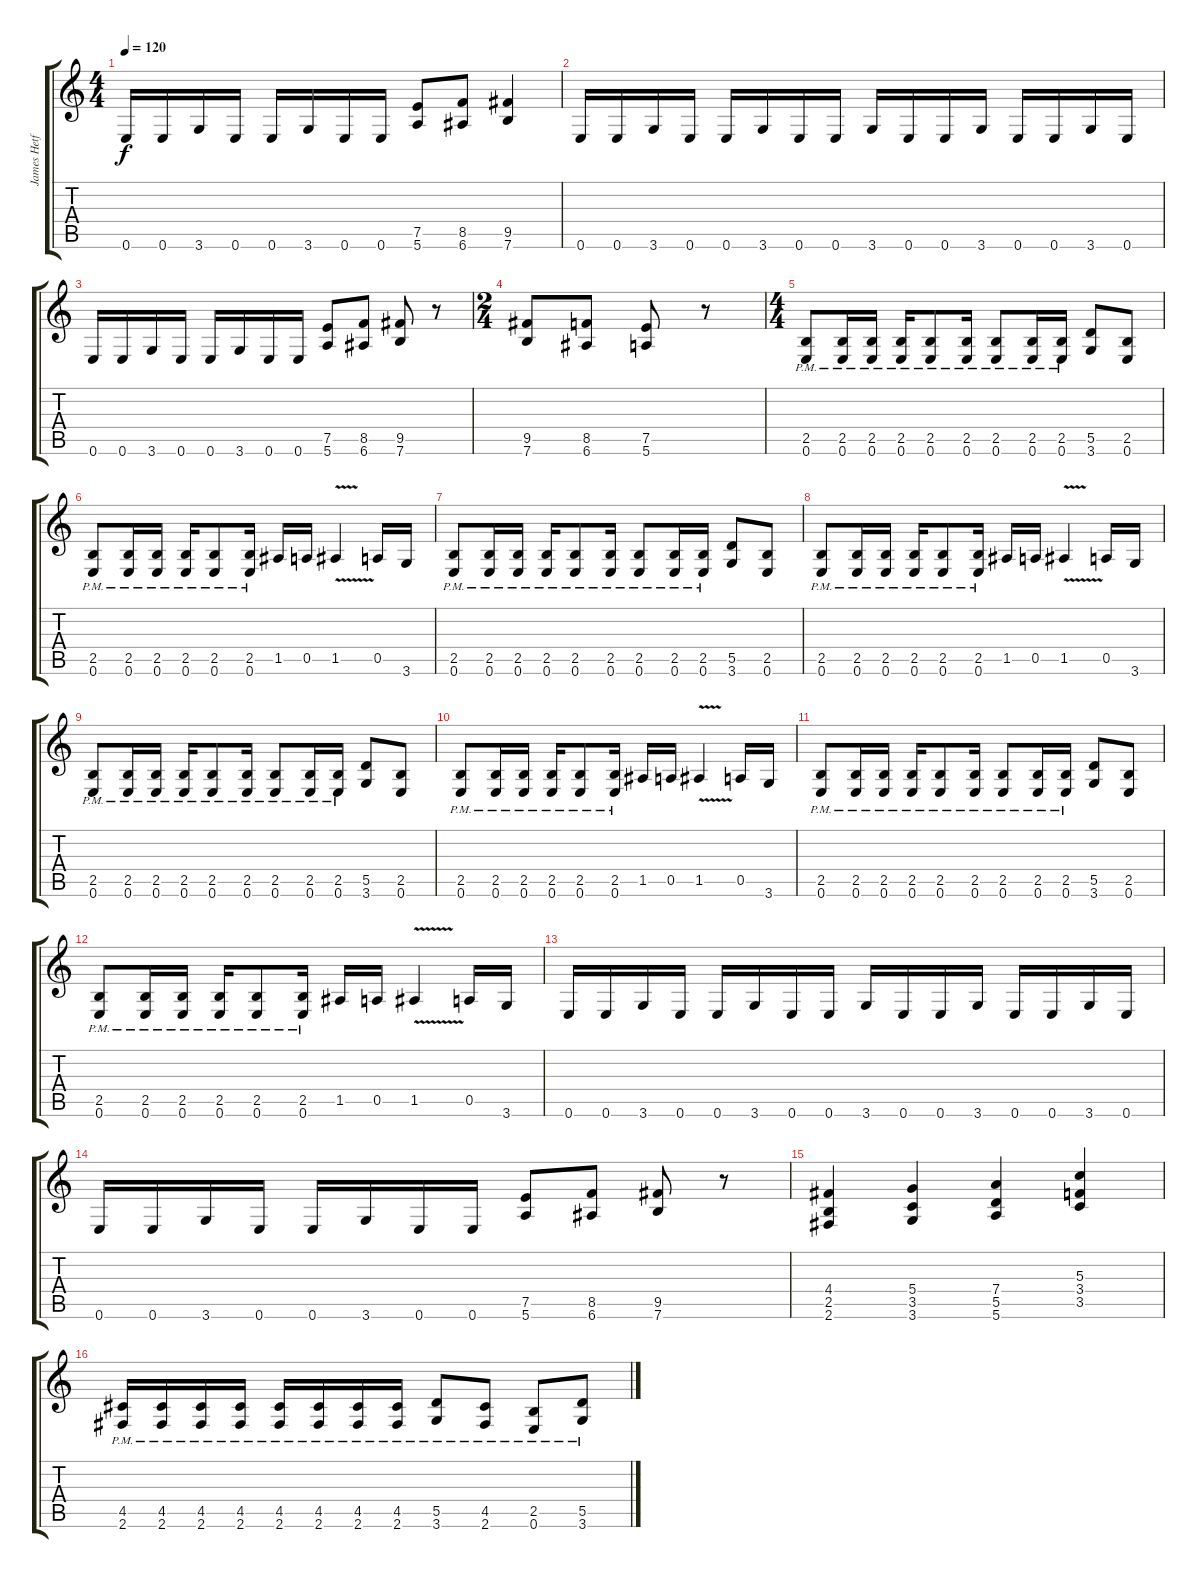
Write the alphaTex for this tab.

\track ("James Hetfield" "James Hetf") {instrument distortionguitar}
\staff {score tabs}
\tuning (E4 B3 G3 D3 A2 E2) {hide}
\ts (4 4)
\tempo 120
\clef g2
\ks c
0.6.16{dy f} 0.6.16 3.6.16 0.6.16 0.6.16 3.6.16 0.6.16 0.6.16 (7.5 5.6).8 (8.5 6.6).8 (9.5 7.6).4 |
0.6.16 0.6.16 3.6.16 0.6.16 0.6.16 3.6.16 0.6.16 0.6.16 3.6.16 0.6.16 0.6.16 3.6.16 0.6.16 0.6.16 3.6.16 0.6.16 |
0.6.16 0.6.16 3.6.16 0.6.16 0.6.16 3.6.16 0.6.16 0.6.16 (7.5 5.6).8 (8.5 6.6).8 (9.5 7.6).8 r.8 |
\ts (2 4)
(9.5 7.6).8 (8.5 6.6).8 (7.5 5.6).8 r.8 |
\ts (4 4)
(2.5{pm} 0.6{pm}).8 (2.5{pm} 0.6{pm}).16 (2.5{pm} 0.6{pm}).16 (2.5{pm} 0.6{pm}).16 (2.5{pm} 0.6{pm}).8 (2.5{pm} 0.6{pm}).16 (2.5{pm} 0.6{pm}).8 (2.5{pm} 0.6{pm}).16 (2.5{pm} 0.6{pm}).16 (5.5 3.6).8 (2.5 0.6).8 |
(2.5{pm} 0.6{pm}).8 (2.5{pm} 0.6{pm}).16 (2.5{pm} 0.6{pm}).16 (2.5{pm} 0.6{pm}).16 (2.5{pm} 0.6{pm}).8 (2.5{pm} 0.6{pm}).16 1.5.16 0.5.16 1.5{v}.4 0.5.16 3.6.16 |
(2.5{pm} 0.6{pm}).8 (2.5{pm} 0.6{pm}).16 (2.5{pm} 0.6{pm}).16 (2.5{pm} 0.6{pm}).16 (2.5{pm} 0.6{pm}).8 (2.5{pm} 0.6{pm}).16 (2.5{pm} 0.6{pm}).8 (2.5{pm} 0.6{pm}).16 (2.5{pm} 0.6{pm}).16 (5.5 3.6).8 (2.5 0.6).8 |
(2.5{pm} 0.6{pm}).8 (2.5{pm} 0.6{pm}).16 (2.5{pm} 0.6{pm}).16 (2.5{pm} 0.6{pm}).16 (2.5{pm} 0.6{pm}).8 (2.5{pm} 0.6{pm}).16 1.5.16 0.5.16 1.5{v}.4 0.5.16 3.6.16 |
(2.5{pm} 0.6{pm}).8 (2.5{pm} 0.6{pm}).16 (2.5{pm} 0.6{pm}).16 (2.5{pm} 0.6{pm}).16 (2.5{pm} 0.6{pm}).8 (2.5{pm} 0.6{pm}).16 (2.5{pm} 0.6{pm}).8 (2.5{pm} 0.6{pm}).16 (2.5{pm} 0.6{pm}).16 (5.5 3.6).8 (2.5 0.6).8 |
(2.5{pm} 0.6{pm}).8 (2.5{pm} 0.6{pm}).16 (2.5{pm} 0.6{pm}).16 (2.5{pm} 0.6{pm}).16 (2.5{pm} 0.6{pm}).8 (2.5{pm} 0.6{pm}).16 1.5.16 0.5.16 1.5{v}.4 0.5.16 3.6.16 |
(2.5{pm} 0.6{pm}).8 (2.5{pm} 0.6{pm}).16 (2.5{pm} 0.6{pm}).16 (2.5{pm} 0.6{pm}).16 (2.5{pm} 0.6{pm}).8 (2.5{pm} 0.6{pm}).16 (2.5{pm} 0.6{pm}).8 (2.5{pm} 0.6{pm}).16 (2.5{pm} 0.6{pm}).16 (5.5 3.6).8 (2.5 0.6).8 |
(2.5{pm} 0.6{pm}).8 (2.5{pm} 0.6{pm}).16 (2.5{pm} 0.6{pm}).16 (2.5{pm} 0.6{pm}).16 (2.5{pm} 0.6{pm}).8 (2.5{pm} 0.6{pm}).16 1.5.16 0.5.16 1.5{v}.4 0.5.16 3.6.16 |
0.6.16 0.6.16 3.6.16 0.6.16 0.6.16 3.6.16 0.6.16 0.6.16 3.6.16 0.6.16 0.6.16 3.6.16 0.6.16 0.6.16 3.6.16 0.6.16 |
0.6.16 0.6.16 3.6.16 0.6.16 0.6.16 3.6.16 0.6.16 0.6.16 (7.5 5.6).8 (8.5 6.6).8 (9.5 7.6).8 r.8 |
(4.4 2.5 2.6).4 (5.4 3.5 3.6).4 (7.4 5.5 5.6).4 (5.3 3.4 3.5).4 |
(4.5{pm} 2.6{pm}).16 (4.5{pm} 2.6{pm}).16 (4.5{pm} 2.6{pm}).16 (4.5{pm} 2.6{pm}).16 (4.5{pm} 2.6{pm}).16 (4.5{pm} 2.6{pm}).16 (4.5{pm} 2.6{pm}).16 (4.5{pm} 2.6{pm}).16 (5.5{pm} 3.6{pm}).8 (4.5{pm} 2.6{pm}).8 (2.5{pm} 0.6{pm}).8 (5.5{pm} 3.6{pm}).8
